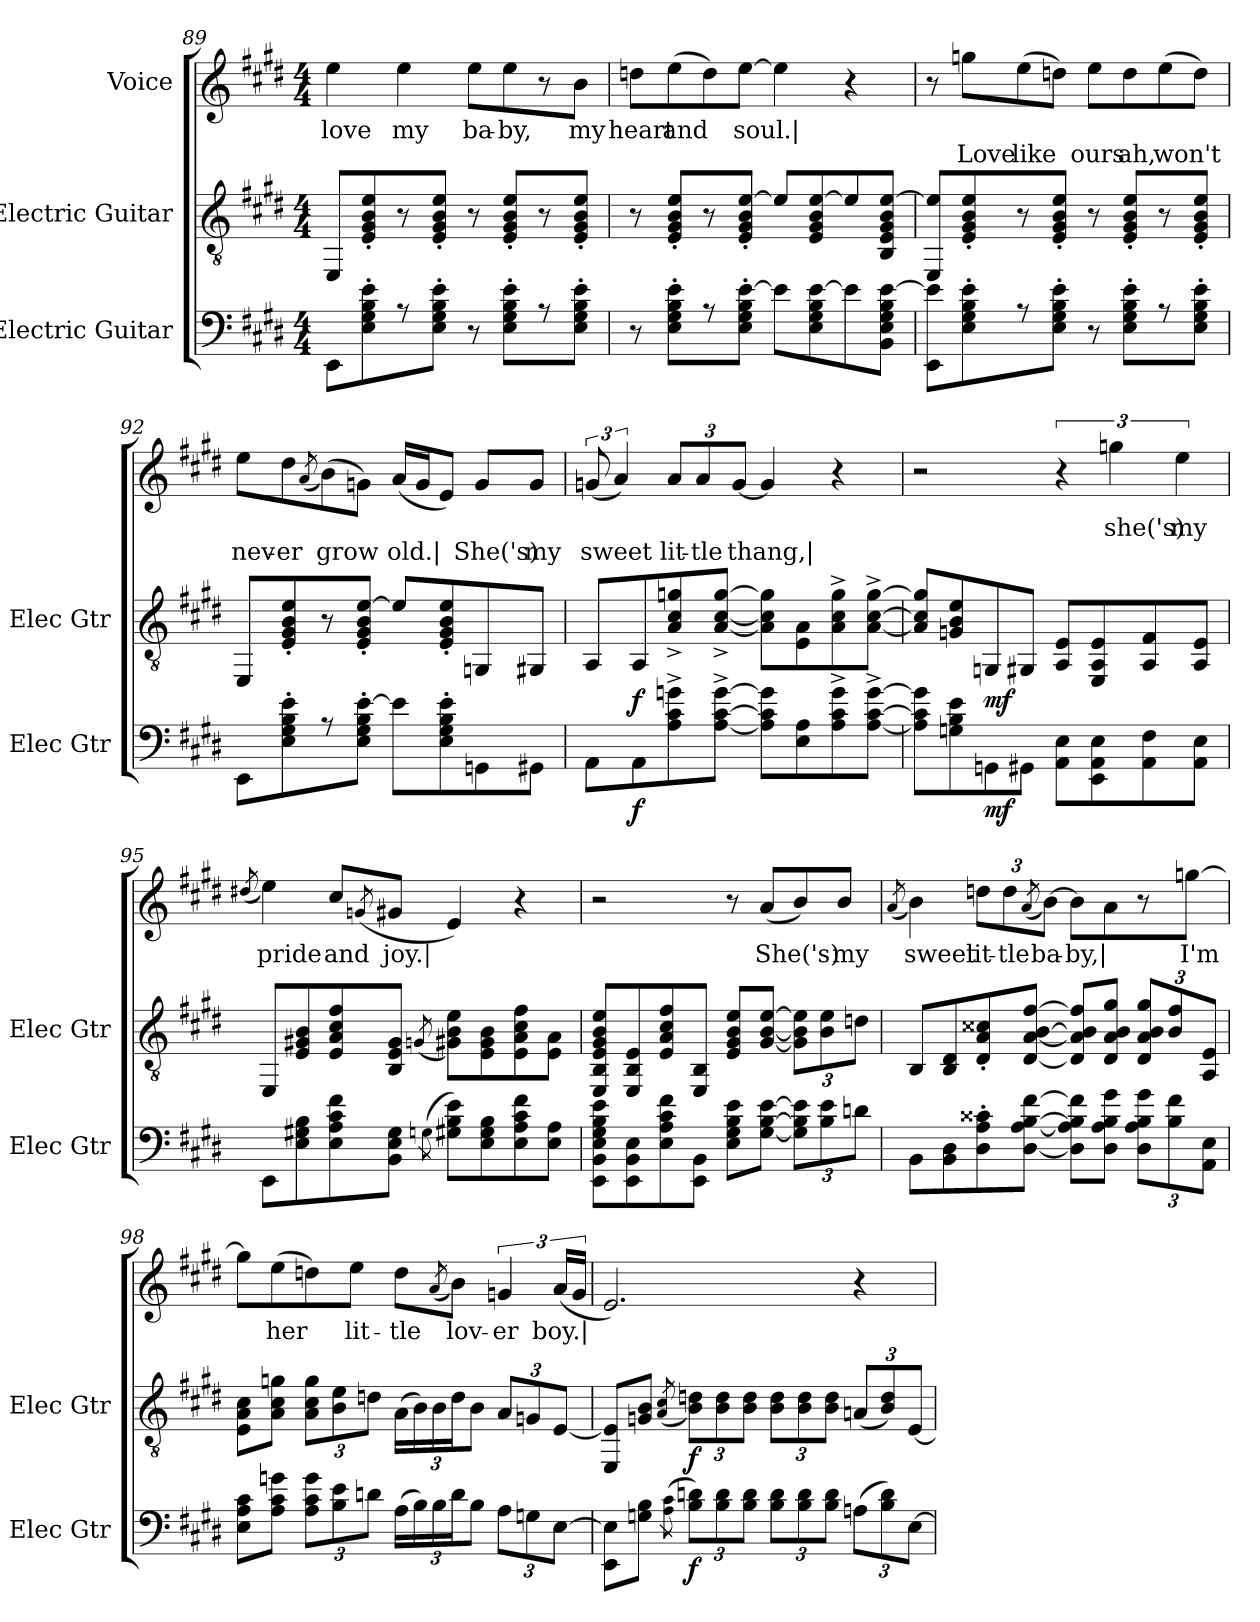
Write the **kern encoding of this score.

**kern	**dynam	**kern	**dynam	**kern	**text	**text
*part3	*part3	*part2	*part2	*part1	*part1	*part1
*staff3	*staff3	*staff2	*staff2	*staff1	*staff1	*staff1
*I"Electric Guitar	*	*I"Electric Guitar	*	*I"Voice	*	*
*I'Elec Gtr	*	*I'Elec Gtr	*	*	*	*
*	*	*clefGv2	*	*clefG2	*	*
*k[f#c#g#d#]	*	*k[f#c#g#d#]	*	*k[f#c#g#d#]	*	*
*M4/4	*	*M4/4	*	*M4/4	*	*
=89	=89	=89	=89	=89	=89	=89
!	!	!	!	!	!LO:LY:b	!
8EE\L	.	8EE/L	.	4ee\	love	.
8E\' 8G#\' 8B\' 8e\'	.	8E/' 8G#/' 8B/' 8e/'	.	.	.	.
!	!	!	!	!	!LO:LY:b	!
8r	.	8r	.	4ee\	my	.
8E\' 8G#\' 8B\' 8e\'J	.	8E/' 8G#/' 8B/' 8e/'J	.	.	.	.
!	!	!	!	!	!LO:LY:b	!
8r	.	8r	.	8ee\L	ba-	.
!	!	!	!	!	!LO:LY:b	!
8E\' 8G#\' 8B\' 8e\'L	.	8E/' 8G#/' 8B/' 8e/'L	.	8ee\	-by,	.
8r	.	8r	.	8r	.	.
!	!	!	!	!	!LO:LY:b	!
8E\' 8G#\' 8B\' 8e\'J	.	8E/' 8G#/' 8B/' 8e/'J	.	8b\J	my	.
=90	=90	=90	=90	=90	=90	=90
!	!	!	!	!	!LO:LY:b	!
8r	.	8r	.	8ddn\L	heart	.
!	!	!	!	!	!LO:LY:b	!
8E\' 8G#\' 8B\' 8e\'L	.	8E/' 8G#/' 8B/' 8e/'L	.	(>8ee\	and	.
8r	.	8r	.	8dd\)	.	.
!	!	!	!	!	!LO:LY:b	!
8E\' 8G#\' 8B\' [8e\'J	.	8E/' 8G#/' 8B/' [8e/'J	.	[8ee\J	soul.|	.
8e\L]	.	8e/L]	.	4ee\]	.	.
8E\ 8G#\ 8B\ [8e\	.	8E/ 8G#/ 8B/ [8e/	.	.	.	.
8e\]	.	8e/]	.	4r	.	.
8BB\ 8E\ 8G#\ 8B\ [8e\J	.	8BB/ 8E/ 8G#/ 8B/ [8e/J	.	.	.	.
!!LO:PB:g=z
=91	=91	=91	=91	=91	=91	=91
8EE\ 8e\]L	.	8EE/ 8e/]L	.	8r	.	.
!	!	!	!	!	!	!LO:LY:b
8E\' 8G#\' 8B\' 8e\'	.	8E/' 8G#/' 8B/' 8e/'	.	8ggn\L	.	Love
!	!	!	!	!	!	!LO:LY:b
8r	.	8r	.	(>8ee\	.	like
8E\' 8G#\' 8B\' 8e\'J	.	8E/' 8G#/' 8B/' 8e/'J	.	8ddn\J)	.	.
!	!	!	!	!	!	!LO:LY:b
8r	.	8r	.	8ee\L	.	ours
!	!	!	!	!	!	!LO:LY:b
8E\' 8G#\' 8B\' 8e\'L	.	8E/' 8G#/' 8B/' 8e/'L	.	8dd\	.	ah,
!	!	!	!	!	!	!LO:LY:b
8r	.	8r	.	(>8ee\	.	won't
8E\' 8G#\' 8B\' 8e\'J	.	8E/' 8G#/' 8B/' 8e/'J	.	8dd\J)	.	.
=92	=92	=92	=92	=92	=92	=92
!	!	!	!	!	!	!LO:LY:b
8EE\L	.	8EE/L	.	8ee\L	.	nev-
!	!	!	!	!	!	!LO:LY:b
8E\' 8G#\' 8B\' 8e\'	.	8E/' 8G#/' 8B/' 8e/'	.	8dd#\	.	-er
.	.	.	.	(<8qa/	.	.
!	!	!	!	!	!	!LO:LY:b
8r	.	8r	.	(>8b\)	.	grow
8E\' 8G#\' 8B\' [8e\'J	.	8E/' 8G#/' 8B/' [8e/'J	.	8gn\J)	.	.
!	!	!	!	!	!	!LO:LY:b
8e\L]	.	8e/L]	.	(<16a/LL	.	old.|
.	.	.	.	16g/J	.	.
8E\' 8G#\' 8B\' 8e\'	.	8E/' 8G#/' 8B/' 8e/'	.	8e/J)	.	.
!	!	!	!	!	!	!LO:LY:b
8GGn\	.	8GGn/	.	8g/L	.	She('s)
!	!	!	!	!	!	!LO:LY:b
8GG#X\J	.	8GG#X/J	.	8g/J	.	my
=93	=93	=93	=93	=93	=93	=93
!	!	!	!	!	!	!LO:LY:b
8AA\L	.	8AA/L	.	(<12gn/	.	sweet
.	.	.	.	6a/)	.	.
!	!LO:DY:b	!	!LO:DY:b	!	!	!
8AA\	f	8AA/	f	.	.	.
*	*	*	*	*Xbrackettup	*	*
!	!	!	!	!	!	!LO:LY:b
8A\^ 8c#\^ 8gn\^	.	8A/^ 8c#/^ 8gn/^	.	12a/L	.	lit-
!	!	!	!	!	!	!LO:LY:b
.	.	.	.	12a/	.	-tle
[8A\^ [8c#\^ [8g\^J	.	[8A/^ [8c#/^ [8g/^J	.	.	.	.
!	!	!	!	!	!	!LO:LY:b
.	.	.	.	[12g/J	.	thang,|
8A\] 8c#\] 8g\]L	.	8A\] 8c#\] 8g\]L	.	4g/]	.	.
8E\ 8A\	.	8E\ 8A\	.	.	.	.
8A\^ 8c#\^ 8g\^	.	8A\^ 8c#\^ 8g\^	.	4r	.	.
[8A\^ [8c#\^ [8g\^J	.	[8A\^ [8c#\^ [8g\^J	.	.	.	.
!!LO:LB:g=z
=94	=94	=94	=94	=94	=94	=94
8A\] 8c#\] 8g\]L	.	8A/] 8c#/] 8g/]L	.	2r	.	.
8Gn\ 8B\ 8e\	.	8Gn/ 8B/ 8e/	.	.	.	.
!	!LO:DY:b	!	!LO:DY:b	!	!	!
8GGn\	mf	8GGn/	mf	.	.	.
8GG#X\J	.	8GG#X/J	.	.	.	.
*	*	*	*	*brackettup	*	*
8AA\ 8E\L	.	8AA/ 8E/L	.	6r	.	.
8EE\ 8AA\ 8E\	.	8EE/ 8AA/ 8E/	.	.	.	.
!	!	!	!	!	!LO:LY:b	!
.	.	.	.	6ggn\	she('s)	.
8AA\ 8F#\	.	8AA/ 8F#/	.	.	.	.
!	!	!	!	!	!LO:LY:b	!
.	.	.	.	6ee\	my	.
8AA\ 8E\J	.	8AA/ 8E/J	.	.	.	.
=95	=95	=95	=95	=95	=95	=95
.	.	.	.	(<8qdd#X/	.	.
!	!	!	!	!	!LO:LY:b	!
8EE\L	.	8EE/L	.	4ee\)	pride	.
8E\ 8G#X\ 8B\	.	8E/ 8G#X/ 8B/	.	.	.	.
!	!	!	!	!	!LO:LY:b	!
8E\ 8A\ 8c#\ 8f#\	.	8E/ 8A/ 8c#/ 8f#/	.	8cc#/L	and	.
.	.	.	.	(<8qgn/	.	.
!	!	!	!	!	!LO:LY:b	!
8BB\ 8E\ 8G#\J	.	8BB/ 8E/ 8G#/J	.	8g#X/J	joy.|	.
(>8qGn\	.	(<8qGn/	.	.	.	.
8G#X\ 8B\ 8e\L)	.	8G#X\ 8B\ 8e\L)	.	4e/)	.	.
8E\ 8G#\ 8B\	.	8E\ 8G#\ 8B\	.	.	.	.
8E\ 8A\ 8c#\ 8f#\	.	8E\ 8A\ 8c#\ 8f#\	.	4r	.	.
8E\ 8A\J	.	8E\ 8A\J	.	.	.	.
=96	=96	=96	=96	=96	=96	=96
8EE\ 8BB\ 8E\ 8G#\ 8B\ 8e\L	.	8EE/ 8BB/ 8E/ 8G#/ 8B/ 8e/L	.	2r	.	.
8EE\ 8BB\ 8E\	.	8EE/ 8BB/ 8E/	.	.	.	.
8E\ 8A\ 8c#\ 8f#\	.	8E/ 8A/ 8c#/ 8f#/	.	.	.	.
8EE\ 8BB\J	.	8EE/ 8BB/J	.	.	.	.
8E\ 8G#\ 8B\ 8e\L	.	8E/ 8G#/ 8B/ 8e/L	.	8r	.	.
!	!	!	!	!	!LO:LY:b	!
[8G#\ [8B\ [8e\J	.	[8G#/ [8B/ [8e/J	.	(<8a/L	She('s)	.
*Xbrackettup	*	*Xbrackettup	*	*	*	*
12G#\] 12B\] 12e\]L	.	12G#\] 12B\] 12e\]L	.	8b/)	.	.
12B\ 12e\	.	12B\ 12e\	.	.	.	.
!	!	!	!	!	!LO:LY:b	!
.	.	.	.	8b/J	my	.
12dn\J	.	12dn\J	.	.	.	.
!!LO:LB:g=z
=97	=97	=97	=97	=97	=97	=97
.	.	.	.	(<8qa/	.	.
!	!	!	!	!	!LO:LY:b	!
8BB\L	.	8BB/L	.	4b\)	sweet	.
8BB\ 8D#\	.	8BB/ 8D#/	.	.	.	.
*	*	*	*	*Xbrackettup	*	*
!	!	!	!	!	!LO:LY:b	!
8D#\' 8A\' 8c##X\'	.	8D#/' 8A/' 8c##X/'	.	12ddn\L	lit-	.
!	!	!	!	!	!LO:LY:b	!
.	.	.	.	12dd\	-tle	.
[8D#\ [8A\ [8B\ [8f#\J	.	[8D#/ [8A/ [8B/ [8f#/J	.	.	.	.
.	.	.	.	(<8qa/	.	.
!	!	!	!	!	!LO:LY:b	!
.	.	.	.	[12b\J)	ba-	.
!	!	!	!	!	!LO:LY:b	!
8D#\] 8A\] 8B\] 8f#\]L	.	8D#/] 8A/] 8B/] 8f#/]L	.	8b\L]	-by,|	.
8D#\ 8A\ 8B\ 8g#\J	.	8D#/ 8A/ 8B/ 8g#/J	.	8a\	.	.
12D#\ 12A\ 12B\ 12g#\L	.	12D#/ 12A/ 12B/ 12g#/L	.	8r	.	.
12B\ 12f#\	.	12B/ 12f#/	.	.	.	.
!	!	!	!	!	!LO:LY:b	!
.	.	.	.	[8ggn\J	I'm	.
12AA\ 12E\J	.	12AA/ 12E/J	.	.	.	.
=98	=98	=98	=98	=98	=98	=98
8E\ 8A\ 8c#\L	.	8E\ 8A\ 8c#\L	.	8gg\L]	.	.
!	!	!	!	!	!LO:LY:b	!
8A\ 8c#\ 8gn\J	.	8A\ 8c#\ 8gn\J	.	(>8ee\	her	.
12A\ 12c#\ 12g\L	.	12A\ 12c#\ 12g\L	.	8ddn\)	.	.
12B\ 12e\	.	12B\ 12e\	.	.	.	.
!	!	!	!	!	!LO:LY:b	!
.	.	.	.	8ee\J	lit-	.
12dn\J	.	12dn\J	.	.	.	.
!	!	!	!	!	!LO:LY:b	!
(>24A\LL	.	(>24A\LL	.	8dd\L	-tle	.
24B\)	.	24B\)	.	.	.	.
24B\	.	24B\	.	.	.	.
.	.	.	.	(<8qa/	.	.
!	!	!	!	!	!LO:LY:b	!
24d\J	.	24d\J	.	8b\J)	lov-	.
12B\J	.	12B\J	.	.	.	.
*	*	*	*	*brackettup	*	*
!	!	!	!	!	!LO:LY:b	!
12A\L	.	12A/L	.	6gn/	-er	.
12Gn\	.	12Gn/	.	.	.	.
!	!	!	!	!	!LO:LY:b	!
[12E\J	.	[12E/J	.	(<24a/LL	boy.|	.
.	.	.	.	24g/JJ	.	.
=99	=99	=99	=99	=99	=99	=99
8EE\ 8E\]L	.	8EE/ 8E/]L	.	2.e/)	.	.
8Gn\ 8B\J	.	8Gn/ 8B/J	.	.	.	.
(>8qA\ 8qc#\	.	(<8qA/ 8qc#/	.	.	.	.
!	!LO:DY:b	!	!LO:DY:b	!	!	!
12B\ 12dn\L)	f	12B\ 12dn\L)	f	.	.	.
12B\ 12d\	.	12B\ 12d\	.	.	.	.
12B\ 12d\J	.	12B\ 12d\J	.	.	.	.
12B\ 12d\L	.	12B\ 12d\L	.	.	.	.
12B\ 12d\	.	12B\ 12d\	.	.	.	.
12B\ 12d\J	.	12B\ 12d\J	.	.	.	.
(>12An\L	.	(<12An/L	.	4r	.	.
12B\ 12d\)	.	12B/ 12d/)	.	.	.	.
[12E\J	.	[12E/J	.	.	.	.
=	=	=	=	=	=	=
*-	*-	*-	*-	*-	*-	*-
